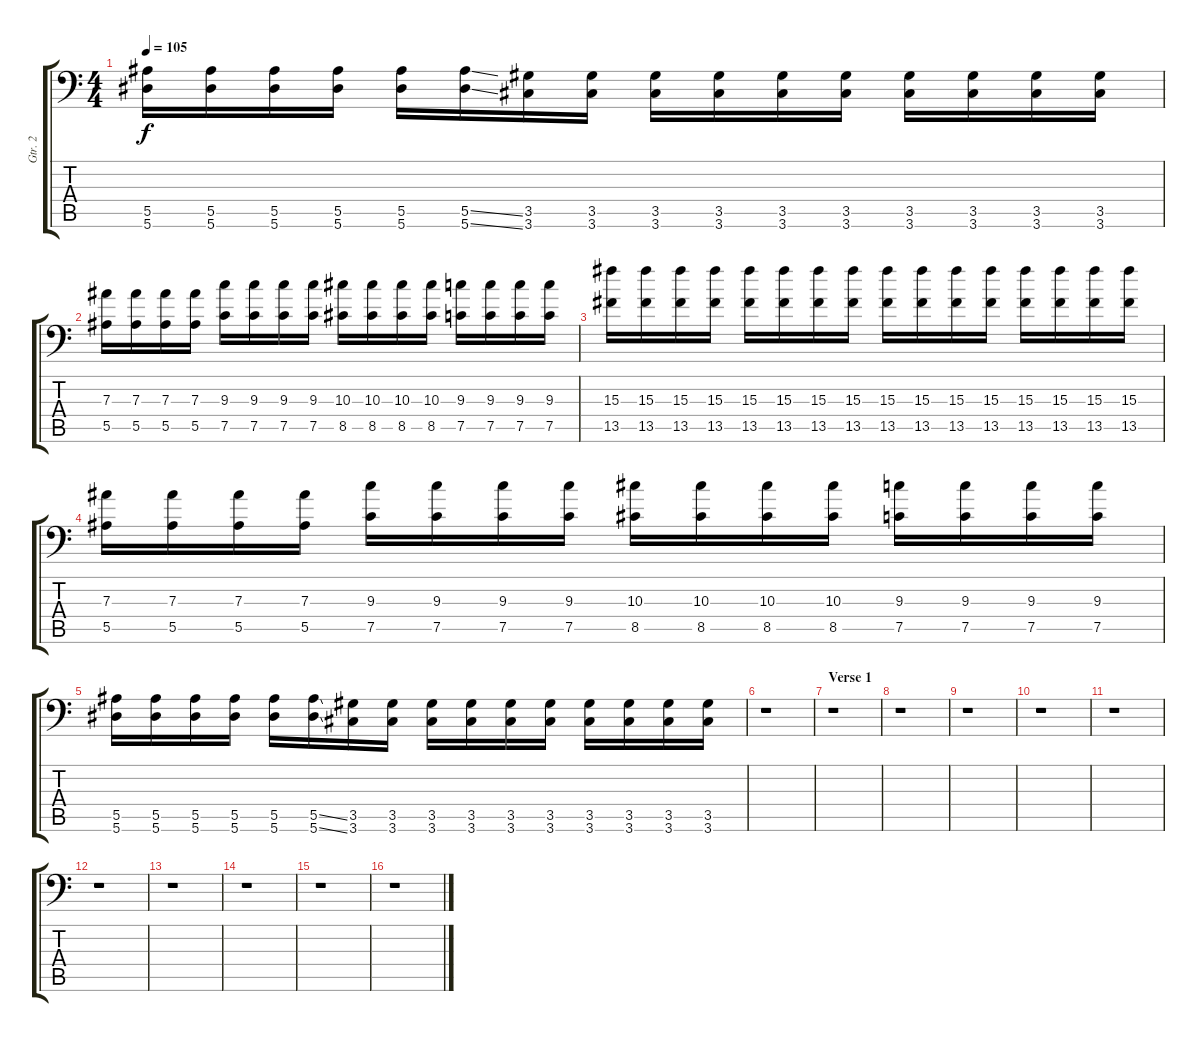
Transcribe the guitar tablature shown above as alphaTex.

\track ("Gtr. 2" "Gtr. 2") {instrument distortionguitar}
\staff {score tabs}
\tuning (C4 G3 Eb3 Bb2 F2 Bb1) {hide}
\ts (4 4)
\tempo 105
\clef f4
\ks c
(5.5 5.6).16{dy f} (5.5 5.6).16 (5.5 5.6).16 (5.5 5.6).16 (5.5 5.6).16 (5.5{ss} 5.6{ss}).16 (3.5 3.6).16 (3.5 3.6).16 (3.5 3.6).16 (3.5 3.6).16 (3.5 3.6).16 (3.5 3.6).16 (3.5 3.6).16 (3.5 3.6).16 (3.5 3.6).16 (3.5 3.6).16 |
(7.3 5.5).16 (7.3 5.5).16 (7.3 5.5).16 (7.3 5.5).16 (9.3 7.5).16 (9.3 7.5).16 (9.3 7.5).16 (9.3 7.5).16 (10.3 8.5).16 (10.3 8.5).16 (10.3 8.5).16 (10.3 8.5).16 (9.3 7.5).16 (9.3 7.5).16 (9.3 7.5).16 (9.3 7.5).16 |
(15.3 13.5).16 (15.3 13.5).16 (15.3 13.5).16 (15.3 13.5).16 (15.3 13.5).16 (15.3 13.5).16 (15.3 13.5).16 (15.3 13.5).16 (15.3 13.5).16 (15.3 13.5).16 (15.3 13.5).16 (15.3 13.5).16 (15.3 13.5).16 (15.3 13.5).16 (15.3 13.5).16 (15.3 13.5).16 |
(7.3 5.5).16 (7.3 5.5).16 (7.3 5.5).16 (7.3 5.5).16 (9.3 7.5).16 (9.3 7.5).16 (9.3 7.5).16 (9.3 7.5).16 (10.3 8.5).16 (10.3 8.5).16 (10.3 8.5).16 (10.3 8.5).16 (9.3 7.5).16 (9.3 7.5).16 (9.3 7.5).16 (9.3 7.5).16 |
(5.5 5.6).16 (5.5 5.6).16 (5.5 5.6).16 (5.5 5.6).16 (5.5 5.6).16 (5.5{ss} 5.6{ss}).16 (3.5 3.6).16 (3.5 3.6).16 (3.5 3.6).16 (3.5 3.6).16 (3.5 3.6).16 (3.5 3.6).16 (3.5 3.6).16 (3.5 3.6).16 (3.5 3.6).16 (3.5 3.6).16 |
r.1 |
\section ("" "Verse 1")
r.1 |
r.1 |
r.1 |
r.1 |
r.1 |
r.1 |
r.1 |
r.1 |
r.1 |
r.1
